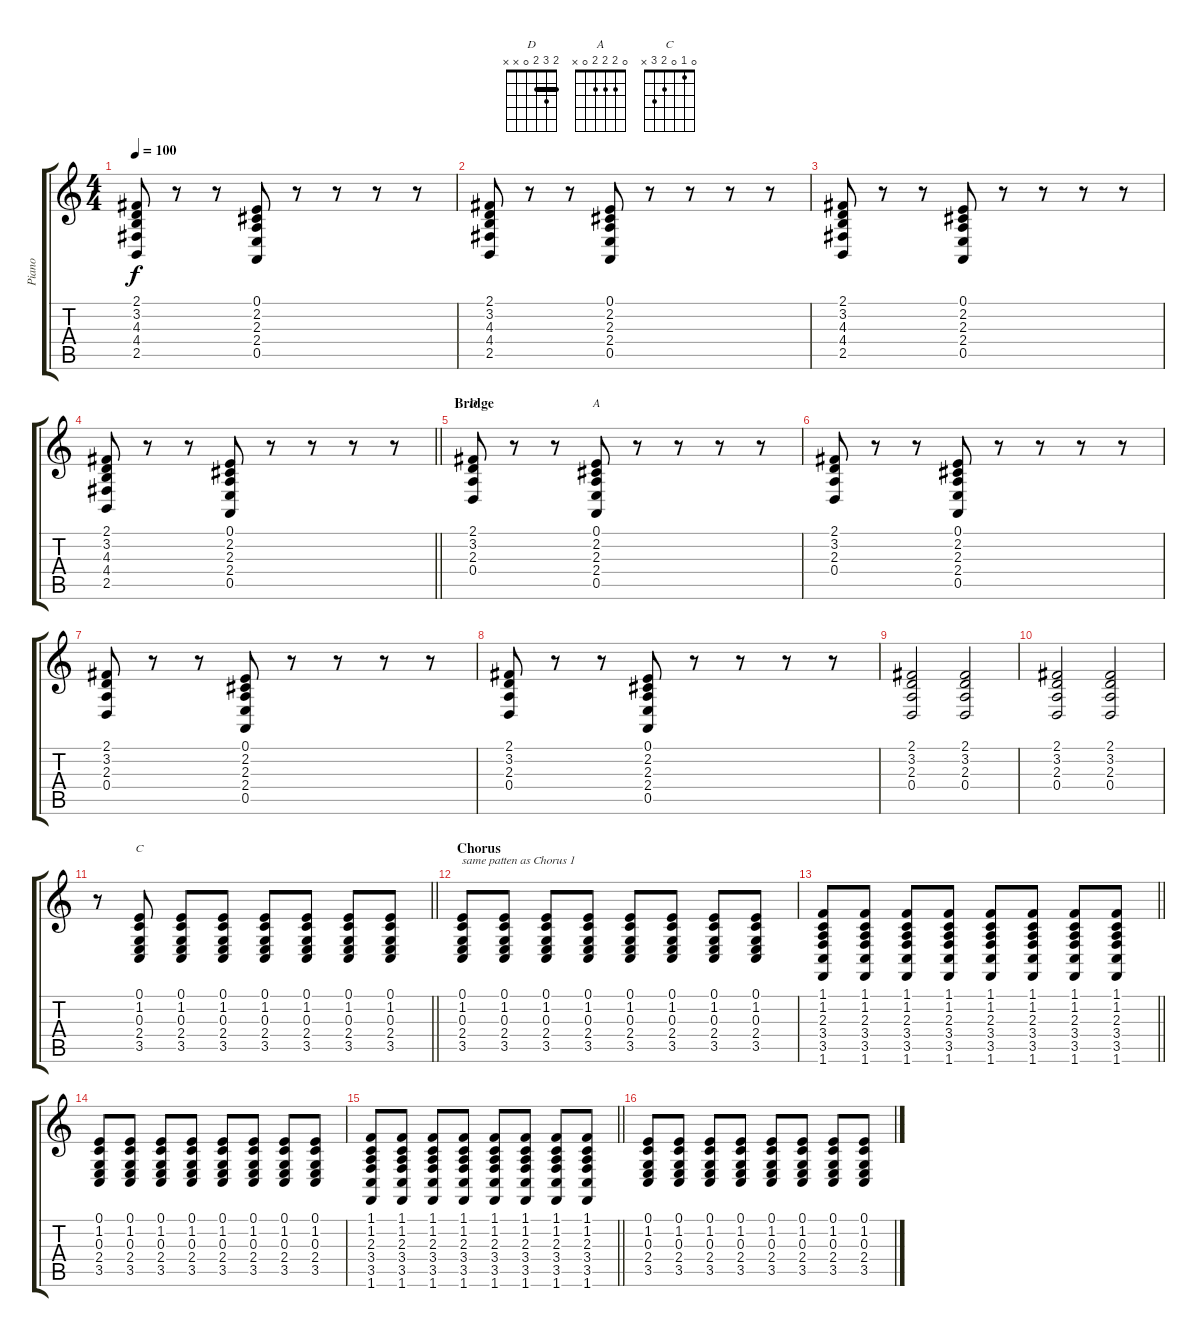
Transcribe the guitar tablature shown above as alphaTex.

\track ("Piano" "Piano") {instrument acousticgrandpiano}
\staff {score tabs}
\tuning (E4 B3 G3 D3 A2 E2) {hide}
\chord ("D" 2 3 2 0 x x) {barre 2}
\chord ("A" 0 2 2 2 0 x)
\chord ("C" 0 1 0 2 3 x)
\ts (4 4)
\tempo 100
\clef g2
\ks c
(2.1 3.2 4.3 4.4 2.5).8{dy f} r.8 r.8 (0.1 2.2 2.3 2.4 0.5).8 r.8 r.8 r.8 r.8 |
(2.1 3.2 4.3 4.4 2.5).8 r.8 r.8 (0.1 2.2 2.3 2.4 0.5).8 r.8 r.8 r.8 r.8 |
(2.1 3.2 4.3 4.4 2.5).8 r.8 r.8 (0.1 2.2 2.3 2.4 0.5).8 r.8 r.8 r.8 r.8 |
\barLineRight lightlight
(2.1 3.2 4.3 4.4 2.5).8 r.8 r.8 (0.1 2.2 2.3 2.4 0.5).8 r.8 r.8 r.8 r.8 |
\section ("" "Bridge")
(2.1 3.2 2.3 0.4).8{ch "D"} r.8 r.8 (0.1 2.2 2.3 2.4 0.5).8{ch "A"} r.8 r.8 r.8 r.8 |
(2.1 3.2 2.3 0.4).8 r.8 r.8 (0.1 2.2 2.3 2.4 0.5).8 r.8 r.8 r.8 r.8 |
(2.1 3.2 2.3 0.4).8 r.8 r.8 (0.1 2.2 2.3 2.4 0.5).8 r.8 r.8 r.8 r.8 |
(2.1 3.2 2.3 0.4).8 r.8 r.8 (0.1 2.2 2.3 2.4 0.5).8 r.8 r.8 r.8 r.8 |
(2.1 3.2 2.3 0.4).2 (2.1 3.2 2.3 0.4).2 |
(2.1 3.2 2.3 0.4).2 (2.1 3.2 2.3 0.4).2 |
\barLineRight lightlight
r.8 (0.1 1.2 0.3 2.4 3.5).8{ch "C"} (0.1 1.2 0.3 2.4 3.5).8 (0.1 1.2 0.3 2.4 3.5).8 (0.1 1.2 0.3 2.4 3.5).8 (0.1 1.2 0.3 2.4 3.5).8 (0.1 1.2 0.3 2.4 3.5).8 (0.1 1.2 0.3 2.4 3.5).8 |
\section ("" "Chorus")
(0.1 1.2 0.3 2.4 3.5).8{txt "same patten as Chorus 1"} (0.1 1.2 0.3 2.4 3.5).8 (0.1 1.2 0.3 2.4 3.5).8 (0.1 1.2 0.3 2.4 3.5).8 (0.1 1.2 0.3 2.4 3.5).8 (0.1 1.2 0.3 2.4 3.5).8 (0.1 1.2 0.3 2.4 3.5).8 (0.1 1.2 0.3 2.4 3.5).8 |
\barLineRight lightlight
(1.1 1.2 2.3 3.4 3.5 1.6).8 (1.1 1.2 2.3 3.4 3.5 1.6).8 (1.1 1.2 2.3 3.4 3.5 1.6).8 (1.1 1.2 2.3 3.4 3.5 1.6).8 (1.1 1.2 2.3 3.4 3.5 1.6).8 (1.1 1.2 2.3 3.4 3.5 1.6).8 (1.1 1.2 2.3 3.4 3.5 1.6).8 (1.1 1.2 2.3 3.4 3.5 1.6).8 |
(0.1 1.2 0.3 2.4 3.5).8 (0.1 1.2 0.3 2.4 3.5).8 (0.1 1.2 0.3 2.4 3.5).8 (0.1 1.2 0.3 2.4 3.5).8 (0.1 1.2 0.3 2.4 3.5).8 (0.1 1.2 0.3 2.4 3.5).8 (0.1 1.2 0.3 2.4 3.5).8 (0.1 1.2 0.3 2.4 3.5).8 |
\barLineRight lightlight
(1.1 1.2 2.3 3.4 3.5 1.6).8 (1.1 1.2 2.3 3.4 3.5 1.6).8 (1.1 1.2 2.3 3.4 3.5 1.6).8 (1.1 1.2 2.3 3.4 3.5 1.6).8 (1.1 1.2 2.3 3.4 3.5 1.6).8 (1.1 1.2 2.3 3.4 3.5 1.6).8 (1.1 1.2 2.3 3.4 3.5 1.6).8 (1.1 1.2 2.3 3.4 3.5 1.6).8 |
(0.1 1.2 0.3 2.4 3.5).8 (0.1 1.2 0.3 2.4 3.5).8 (0.1 1.2 0.3 2.4 3.5).8 (0.1 1.2 0.3 2.4 3.5).8 (0.1 1.2 0.3 2.4 3.5).8 (0.1 1.2 0.3 2.4 3.5).8 (0.1 1.2 0.3 2.4 3.5).8 (0.1 1.2 0.3 2.4 3.5).8
